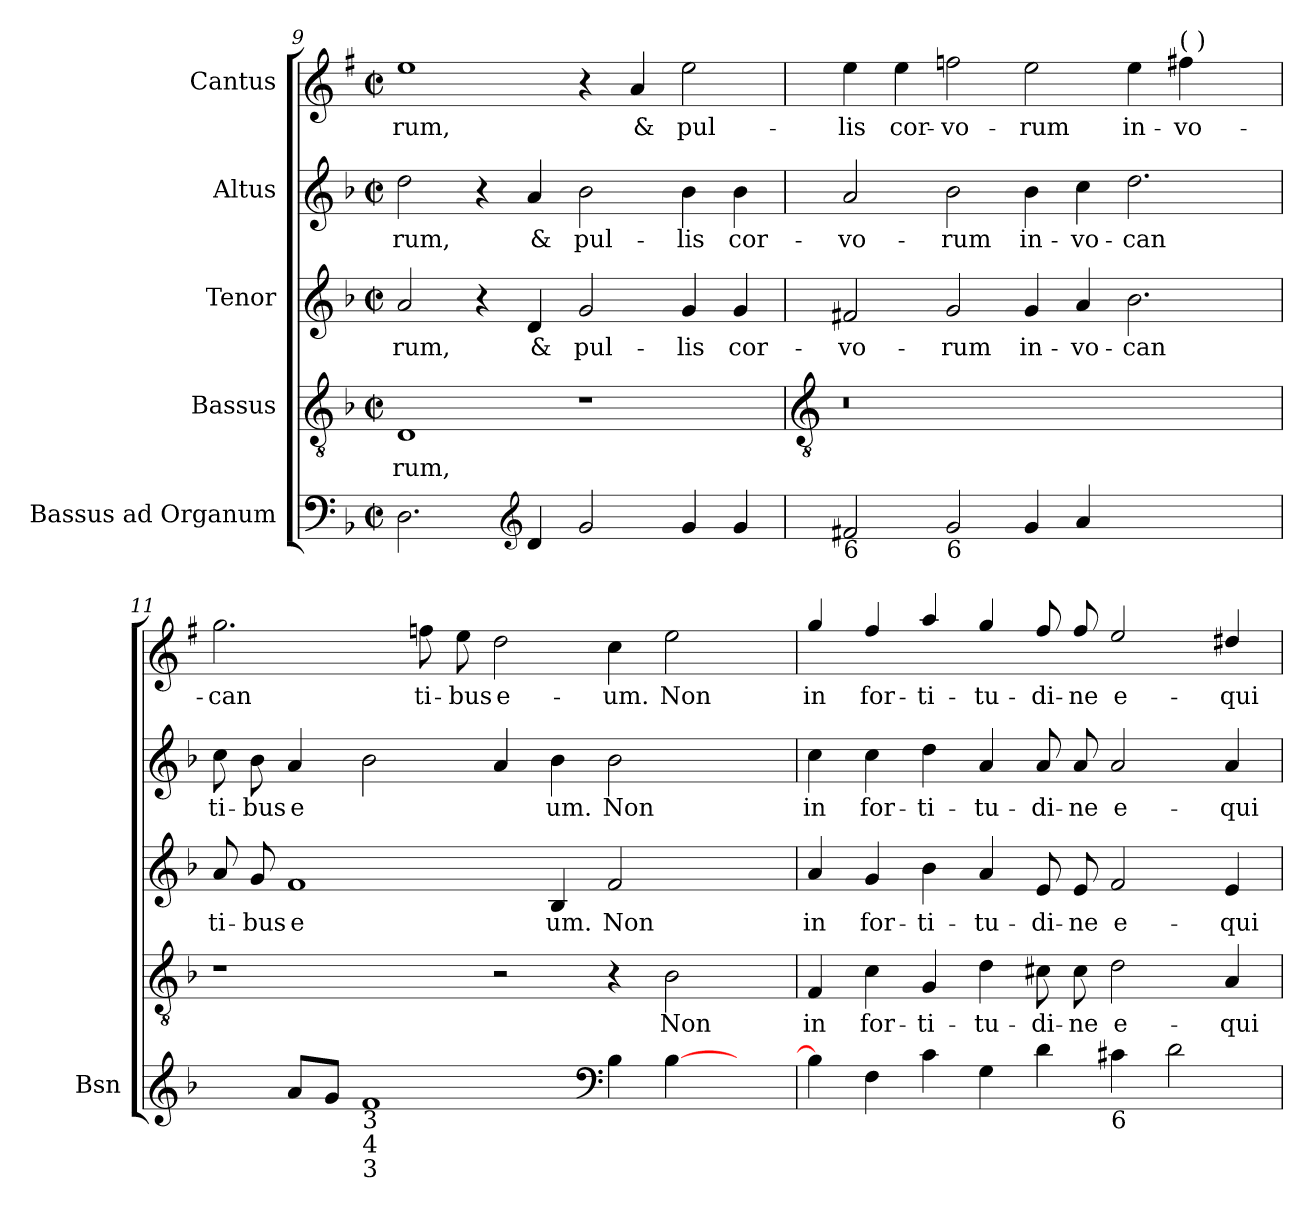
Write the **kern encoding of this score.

**kern	**kern	**text	**kern	**text	**kern	**text	**kern	**text
*part5	*part4	*part4	*part3	*part3	*part2	*part2	*part1	*part1
*staff5	*staff4	*staff4	*staff3	*staff3	*staff2	*staff2	*staff1	*staff1
*I"Bassus ad Organum	*I"Bassus	*	*I"Tenor	*	*I"Altus	*	*I"Cantus	*
*I'Bsn	*	*	*	*	*	*	*	*
*clefF4	*clefGv2	*	*clefG2	*	*clefG2	*	*clefG2	*
*	*	*	*	*	*	*	*ITrd1c2	*
*k[b-]	*k[b-]	*	*k[b-]	*	*k[b-]	*	*k[b-]	*
*F:	*F:	*	*F:	*	*F:	*	*F:	*
*M4/2	*M4/2	*	*M4/2	*	*M4/2	*	*M4/2	*
*met(c|)	*met(c|)	*	*met(c|)	*	*met(c|)	*	*met(c|)	*
=9	=9	=9	=9	=9	=9	=9	=9	=9
!	!	!LO:LY:b	!	!LO:LY:b	!	!LO:LY:b	!	!LO:LY:b
2.D	1D	-rum,	2a	-rum,	2dd	-rum,	1dd	-rum,
.	.	.	4r	.	4r	.	.	.
*clefG2	*	*	*	*	*	*	*	*
!	!	!	!	!LO:LY:b	!	!LO:LY:b	!	!
4d	.	.	4d	&	4a	&	.	.
!	!	!	!	!LO:LY:b	!	!LO:LY:b	!	!
2g	1r	.	2g	pul-	2b-	pul-	4r	.
!	!	!	!	!	!	!	!	!LO:LY:b
.	.	.	.	.	.	.	4g	&
!	!	!	!	!LO:LY:b	!	!LO:LY:b	!	!LO:LY:b
4g	.	.	4g	-lis	4b-	-lis	2dd	pul-
!	!	!	!	!LO:LY:b	!	!LO:LY:b	!	!
4g	.	.	4g	cor-	4b-	cor-	.	.
!!LO:LB:g=z
=10	=10	=10	=10	=10	=10	=10	=10	=10
*	*clefGv2	*	*	*	*	*	*	*
!LO:TX:b:t=6	!	!	!	!	!	!	!	!
!	!	!	!	!LO:LY:b	!	!LO:LY:b	!	!LO:LY:b
*	*	*	*	*	*	*	*^	*
2f#X	0r	.	2f#X	-vo-	2a	-vo-	4dd	0ryy	-lis
!	!	!	!	!	!	!	!	!	!LO:LY:b
.	.	.	.	.	.	.	4dd	.	cor-
!LO:TX:b:t=6	!	!	!	!	!	!	!	!	!
!	!	!	!	!LO:LY:b	!	!LO:LY:b	!	!	!LO:LY:b
2g	.	.	2g	-rum	2b-	-rum	2ee-X	.	-vo-
!	!	!	!	!LO:LY:b	!	!LO:LY:b	!	!	!LO:LY:b
4g	.	.	4g	in-	4b-	in-	2dd	.	-rum
!	!	!	!	!LO:LY:b	!	!LO:LY:b	!	!	!
4a	.	.	4a	-vo-	4cc	-vo-	.	.	.
!	!	!	!	!LO:LY:b	!	!LO:LY:b	!	!	!LO:LY:b
[2b-yy	.	.	2.b-	-can	2.dd	-can	4dd	.	in-
!	!	!	!	!	!	!	!LO:TX:a:t=(  )	!	!
!	!	!	!	!	!	!	!	!	!LO:LY:b
.	.	.	.	.	.	.	4ee	.	-vo-
4ryy	4ryy	.	.	.	.	.	4ryy	4ryy	.
=11	=11	=11	=11	=11	=11	=11	=11	=11	=11
!	!	!	!	!LO:LY:b	!	!LO:LY:b	!	!	!LO:LY:b
4b-yy]	1r	.	8a	ti-	8cc	ti-	2.ff	1ryy	-can
!	!	!	!	!LO:LY:b	!	!LO:LY:b	!	!	!
.	.	.	8g	-bus	8b-	-bus	.	.	.
!	!	!	!	!LO:LY:b	!	!LO:LY:b	!	!	!
8aL	.	.	1f	e	4a	e	.	.	.
8gJ	.	.	.	.	.	.	.	.	.
!LO:TX:b:t=3	!	!	!	!	!	!	!	!	!
!LO:TX:b:t=4	!	!	!	!	!	!	!	!	!
!LO:TX:b:t=3	!	!	!	!	!	!	!	!	!
1f	.	.	.	.	2b-	.	.	.	.
!	!	!	!	!	!	!	!	!	!LO:LY:b
.	.	.	.	.	.	.	8ee-X	.	ti-
!	!	!	!	!	!	!	!	!	!LO:LY:b
.	.	.	.	.	.	.	8dd	.	-bus
!	!	!	!	!	!	!	!	!	!LO:LY:b
.	2r	.	.	.	4a	.	2cc	2ryy	e-
!	!	!	!	!LO:LY:b	!	!LO:LY:b	!	!	!
.	.	.	4B-	um.	4b-	um.	.	.	.
*clefF4	*	*	*	*	*	*	*	*	*
!	!	!	!	!LO:LY:b	!	!LO:LY:b	!	!	!LO:LY:b
4B-	4r	.	2f	Non	2b-	Non	4b-	4ryy	-um.
!	!	!LO:LY:b	!	!	!	!	!	!	!LO:LY:b
[4B-	2B-	Non	.	.	.	.	2dd	8ryy	Non
.	.	.	.	.	.	.	.	8ryy	.
4ryy	.	.	4ryy	.	4ryy	.	.	4ryy	.
=11	=11	=11	=11	=11	=11	=11	=11	=11	=11
!	!	!LO:LY:b	!	!LO:LY:b	!	!LO:LY:b	!	!	!LO:LY:b
4B-]	4F	in	4a	in	4cc	in	4ff	0ryy	in
!	!	!LO:LY:b	!	!LO:LY:b	!	!LO:LY:b	!	!	!LO:LY:b
4F	4c	for-	4g	for-	4cc	for-	4ee	.	for-
!	!	!LO:LY:b	!	!LO:LY:b	!	!LO:LY:b	!	!	!LO:LY:b
4c	4G	-ti-	4b-	-ti-	4dd	-ti-	4gg	.	-ti-
!	!	!LO:LY:b	!	!LO:LY:b	!	!LO:LY:b	!	!	!LO:LY:b
4G	4d	-tu-	4a	-tu-	4a	-tu-	4ff	.	-tu-
!	!	!LO:LY:b	!	!LO:LY:b	!	!LO:LY:b	!	!	!LO:LY:b
4d	8c#X	-di-	8e	-di-	8a	-di-	8ee	.	-di-
!	!	!LO:LY:b	!	!LO:LY:b	!	!LO:LY:b	!	!	!LO:LY:b
.	8c#	-ne	8e	-ne	8a	-ne	8ee	.	-ne
!LO:TX:b:t=6	!	!	!	!	!	!	!	!	!
!	!	!LO:LY:b	!	!LO:LY:b	!	!LO:LY:b	!	!	!LO:LY:b
4c#X	2d	e-	2f	e-	2a	e-	2dd	.	e-
2d	.	.	.	.	.	.	.	.	.
!	!	!LO:LY:b	!	!LO:LY:b	!	!LO:LY:b	!	!	!LO:LY:b
.	4A	-qui	4e	-qui	4a	-qui	4cc#X	.	-qui
*	*	*	*	*	*	*	*v	*v	*
=	=	=	=	=	=	=	=	=
*-	*-	*-	*-	*-	*-	*-	*-	*-
